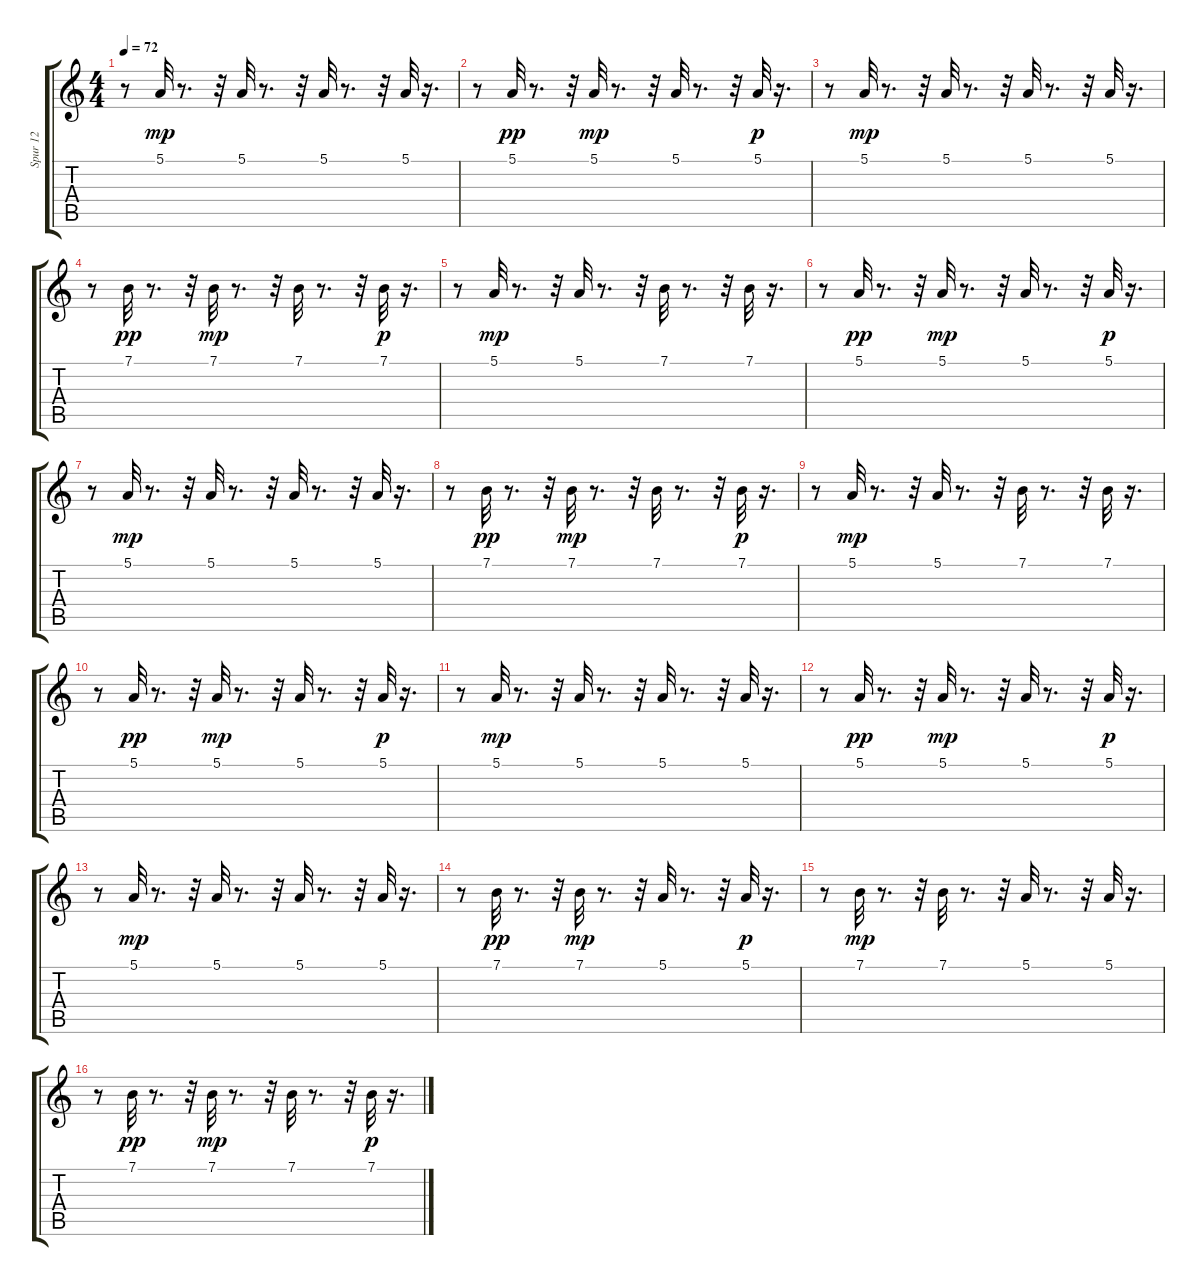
\track ("Spur 12" "Spur 12") {instrument pizzicatostrings}
\staff {score tabs}
\tuning (E4 B3 G3 D3 A2 E2) {hide}
\ts (4 4)
\tempo 72
\clef g2
\ks c
r.8{dy mp} 5.1.32 r.8{d} r.32 5.1.32 r.8{d} r.32 5.1.32 r.8{d} r.32 5.1.32 r.16{d} |
r.8 5.1.32{dy pp} r.8{d} r.32 5.1.32{dy mp} r.8{d} r.32 5.1.32 r.8{d} r.32 5.1.32{dy p} r.16{d} |
r.8 5.1.32{dy mp} r.8{d} r.32 5.1.32 r.8{d} r.32 5.1.32 r.8{d} r.32 5.1.32 r.16{d} |
r.8 7.1.32{dy pp} r.8{d} r.32 7.1.32{dy mp} r.8{d} r.32 7.1.32 r.8{d} r.32 7.1.32{dy p} r.16{d} |
r.8 5.1.32{dy mp} r.8{d} r.32 5.1.32 r.8{d} r.32 7.1.32 r.8{d} r.32 7.1.32 r.16{d} |
r.8 5.1.32{dy pp} r.8{d} r.32 5.1.32{dy mp} r.8{d} r.32 5.1.32 r.8{d} r.32 5.1.32{dy p} r.16{d} |
r.8 5.1.32{dy mp} r.8{d} r.32 5.1.32 r.8{d} r.32 5.1.32 r.8{d} r.32 5.1.32 r.16{d} |
r.8 7.1.32{dy pp} r.8{d} r.32 7.1.32{dy mp} r.8{d} r.32 7.1.32 r.8{d} r.32 7.1.32{dy p} r.16{d} |
r.8 5.1.32{dy mp} r.8{d} r.32 5.1.32 r.8{d} r.32 7.1.32 r.8{d} r.32 7.1.32 r.16{d} |
r.8 5.1.32{dy pp} r.8{d} r.32 5.1.32{dy mp} r.8{d} r.32 5.1.32 r.8{d} r.32 5.1.32{dy p} r.16{d} |
r.8 5.1.32{dy mp} r.8{d} r.32 5.1.32 r.8{d} r.32 5.1.32 r.8{d} r.32 5.1.32 r.16{d} |
r.8 5.1.32{dy pp} r.8{d} r.32 5.1.32{dy mp} r.8{d} r.32 5.1.32 r.8{d} r.32 5.1.32{dy p} r.16{d} |
r.8 5.1.32{dy mp} r.8{d} r.32 5.1.32 r.8{d} r.32 5.1.32 r.8{d} r.32 5.1.32 r.16{d} |
r.8 7.1.32{dy pp} r.8{d} r.32 7.1.32{dy mp} r.8{d} r.32 5.1.32 r.8{d} r.32 5.1.32{dy p} r.16{d} |
r.8 7.1.32{dy mp} r.8{d} r.32 7.1.32 r.8{d} r.32 5.1.32 r.8{d} r.32 5.1.32 r.16{d} |
r.8 7.1.32{dy pp} r.8{d} r.32 7.1.32{dy mp} r.8{d} r.32 7.1.32 r.8{d} r.32 7.1.32{dy p} r.16{d}
